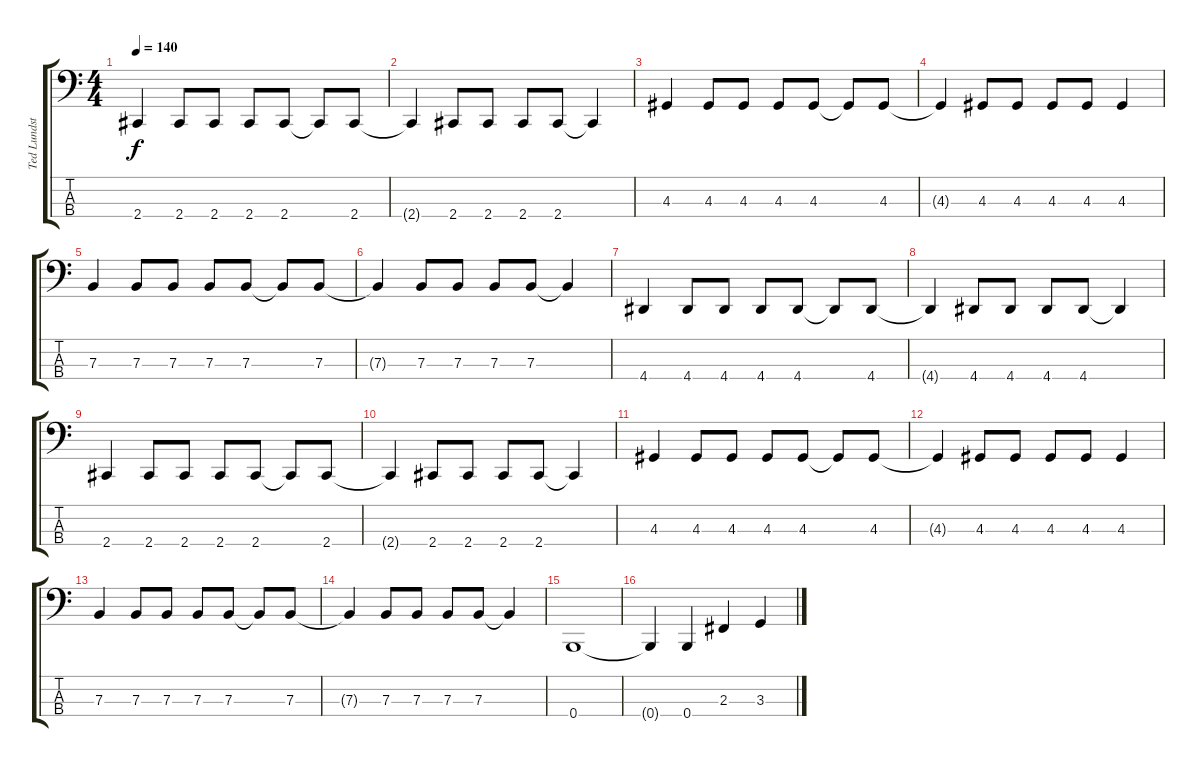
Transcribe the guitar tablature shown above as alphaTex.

\track ("Ted Lundström" "Ted Lundst") {instrument electricbasspick}
\staff {score tabs}
\tuning (D2 A1 E1 B0) {hide}
\ts (4 4)
\tempo 140
\clef f4
\ks c
2.4.4{dy f} 2.4.8 2.4.8 2.4.8 2.4.8 2.4{t}.8 2.4.8 |
2.4{t}.4 2.4.8 2.4.8 2.4.8 2.4.8 2.4{t}.4 |
4.3.4 4.3.8 4.3.8 4.3.8 4.3.8 4.3{t}.8 4.3.8 |
4.3{t}.4 4.3.8 4.3.8 4.3.8 4.3.8 4.3.4 |
7.3.4 7.3.8 7.3.8 7.3.8 7.3.8 7.3{t}.8 7.3.8 |
7.3{t}.4 7.3.8 7.3.8 7.3.8 7.3.8 7.3{t}.4 |
4.4.4 4.4.8 4.4.8 4.4.8 4.4.8 4.4{t}.8 4.4.8 |
4.4{t}.4 4.4.8 4.4.8 4.4.8 4.4.8 4.4{t}.4 |
2.4.4 2.4.8 2.4.8 2.4.8 2.4.8 2.4{t}.8 2.4.8 |
2.4{t}.4 2.4.8 2.4.8 2.4.8 2.4.8 2.4{t}.4 |
4.3.4 4.3.8 4.3.8 4.3.8 4.3.8 4.3{t}.8 4.3.8 |
4.3{t}.4 4.3.8 4.3.8 4.3.8 4.3.8 4.3.4 |
7.3.4 7.3.8 7.3.8 7.3.8 7.3.8 7.3{t}.8 7.3.8 |
7.3{t}.4 7.3.8 7.3.8 7.3.8 7.3.8 7.3{t}.4 |
0.4.1 |
0.4{t}.4 0.4.4 2.3.4 3.3.4
